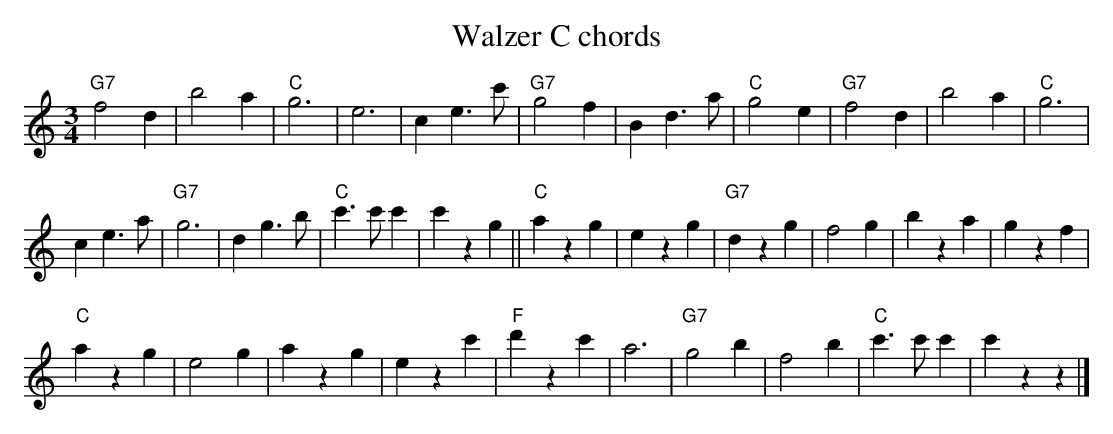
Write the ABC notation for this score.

X:1
T: Walzer C chords
M:3/4
L:1/4
K:C %%MIDI gchordon
"G7"f2d | b2a | "C"g3 | e3 | ce>c' | "G7"g2f | Bd>a | "C"g2e | "G7"f2d | b2a | "C"g3 |
ce>a | "G7"g3 | dg>b | "C"c'>c'c' | c'zg || "C"azg | ezg | "G7"dzg | f2g | bza | gzf |
"C"azg | e2g | azg | ezc' | "F"d'zc' | a3 | "G7"g2b | f2b | "C"c'>c'c' | c'zz |]
